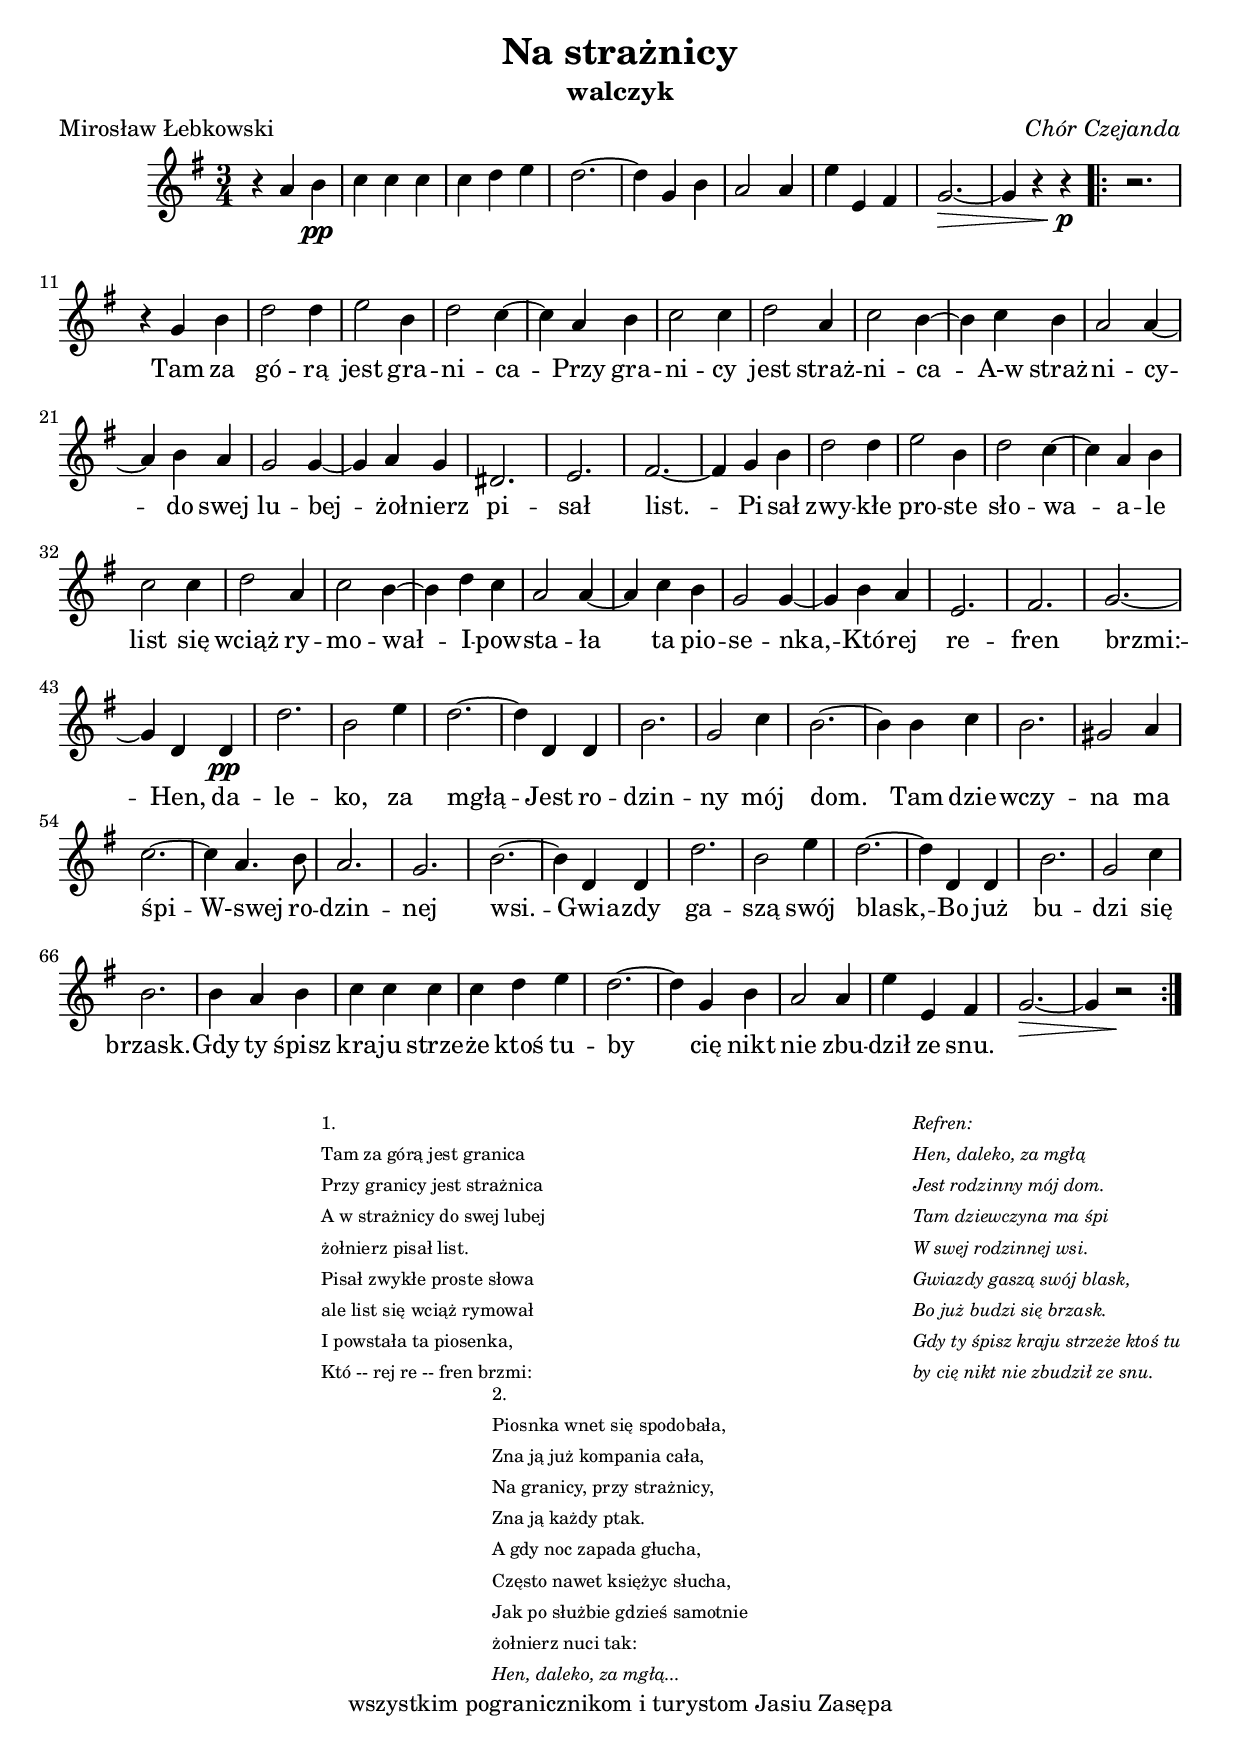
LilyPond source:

% Projekt "Henryk" - Henryk Kulesza, Zbigniew Kulesza
%
% http://knapp.pb.edu.pl/knapp/pub/Main/ZbigniewKuleszaHenryk
%
% Na straĹźnicy
% strona 42, zeszyt 1
% 
% Kodowanie: Jan Bratuś, Zielona Góra, 22.03.2006
%
%
\version "2.12.2"
\include "deutsch.ly"

\header{
filename = "na_straznicy.ly"
title = "Na strażnicy"
subtitle = "walczyk"
poet = "Mirosław Łebkowski"
composer = \markup { \wordwrap \italic { "Chór Czejanda" } }
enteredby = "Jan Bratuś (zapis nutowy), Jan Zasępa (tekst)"
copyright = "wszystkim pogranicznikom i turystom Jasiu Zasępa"
}

akordeon = \relative c'' {
  \clef "violin"
  \time 3/4
  \key g \major
  r4 a h \pp |
  c4 c c |
  c4 d e |
  d2.~ |
  d4 g, h |
  a2 a4 |
  e'4 e, fis |
  g2.~  \> |
  g4 r r \! \p |
  \repeat volta 2 {
    r2. |
    r4 g h |
    d2 d4 |
    e2 h4 |
    d2 c4~ |
    c4 a h |
    c2 c4 |
    d2 a4  |
    c2 h4~ |
    h4 c h |
    a2 a4~ |
    a4 h a |
    g2 g4~ |
    g4 a g |
    dis2. |
    e2. |
    fis2.~ |
    fis4 g h |
    d2 d4 |
    e2 h4 |
    d2 c4~|
    c4 a h |
    c2 c4 |
    d2 a4 |
    c2 h4 ~ |
    h4 d c |
    a2 a4~ |
    a4 c h |
    g2 g4~ |
    g4 h a |
    e2. |
    fis2. |
    g2.~ |
    g4 d d  \pp |
    d'2. |
    h2 e4 |
    d2.~ |
    d4 d, d |
    h'2. |
    g2 c4 |
    h2.~ |
    h4 h c |
    h2. |
    gis2 a4 |
    c2.~ |
    c4 a4. h8 |
    a2. |
    g2. |
    h2.~ |
    h4 d, d |
    d'2. |
    h2 e4 |
    d2.~|
    d4 d, d |
    h'2. |
    g2 c4 |
    h2. |
    h4 a h |
    c c c |
    c d e |
    d2.~|
    d4 g, h |
    a2 a4 |
    e' e, fis |
    g2.~ \>|
    g4 r2 \!|
  }
\addlyrics { 
Tam za gó -- rą jest gra -- ni -- ca --
Przy gra -- ni -- cy jest straż -- ni -- ca --
A-w straż -- ni -- cy -- do swej lu -- bej --
żoł -- nierz pi -- sał list. --

Pi -- sał zwy -- kłe pro -- ste sło -- wa --
a -- le list się wciąż ry -- mo -- wał --
I -- pow -- sta -- ła ta pio -- se -- nka, --
Któ -- rej re -- fren brzmi: --

Hen, da -- le -- ko, za mgłą --
Jest ro -- dzin -- ny mój dom.
Tam dzie -- wczy -- na ma śpi --
W-swej ro -- dzin -- nej wsi. --
Gwia -- zdy ga -- szą swój blask, --
Bo już bu -- dzi się brzask. --  --
Gdy ty śpisz kra -- ju strze -- że ktoś tu --
by cię nikt nie zbu -- dził ze snu.
}
}

\score {
  \context Staff \akordeon
  \layout  {  }
}

\score {
  \unfoldRepeats
  \context Staff \akordeon
\midi {
\context {
\Score
tempoWholesPerMinute = #(ly:make-moment 72 2)
midiMinimumVolume = #0.2
midiMaximumVolume = #0.5
}
}
}

\markup {
\fill-line {
\tiny {
\hspace #1.0
\column {
\line {"1." }
\line {"Tam za górą jest granica" }
\line {"Przy granicy jest strażnica" }
\line {"A w strażnicy do swej lubej" }
\line {"żołnierz pisał list."}
\line {"" }
\line {"Pisał zwykłe proste słowa" }
\line {"ale list się wciąż rymował" }
\line {"I powstała ta piosenka," }
\line {"Któ -- rej re -- fren brzmi:" }
}
\hspace #1
\column {
\line { \italic {"Refren:"}}
\line { \italic {"Hen, daleko, za mgłą"}}
\line { \italic {"Jest rodzinny mój dom."}}
\line { \italic {"Tam dziewczyna ma śpi"}}
\line { \italic {"W swej rodzinnej wsi."}}
\line { \italic {"Gwiazdy gaszą swój blask,"}}
\line { \italic {"Bo już budzi się brzask."}}
\line { \italic {"Gdy ty śpisz kraju strzeże ktoś tu"}}
\line { \italic {"by cię nikt nie zbudził ze snu."}}
}
}
}
}

\markup {
\fill-line {
\tiny {
\hspace #1.0
\column {
\line {"" }
\line {"2." }
\line {"Piosnka wnet się spodobała," }
\line {"Zna ją już kompania cała," }
\line {"Na granicy, przy strażnicy," }
\line {"Zna ją każdy ptak." }
\line {"" }
\line {"A gdy noc zapada głucha," }
\line {"Często nawet księżyc słucha," }
\line {"Jak po służbie gdzieś samotnie" }
\line {"żołnierz nuci tak:" }
\line { \italic {"Hen, daleko, za mgłą..."}}
}
\hspace #1
}
}
}

\markup {
\fill-line {
\tiny {
\hspace #1.0
\column {
\line {"" }
\line {"3." }
\line {"Dni w żołnierskim płyną trudzie," }
\line {"było lato, przyszedł grudzień." }
\line {"Już strażnicę przy granicy" }
\line {"śnieżny okrył płaszcz." }
\line {"" }
\line {"Czasem w noc od śniegu białą" }
\line {"nad granicą padną strzały." }
\line {"Śpij spokojnie, moja miła." }
\line {"dzielna czuwa straż." }
\line { \italic {"Hen, daleko, za mgłą..."}}
}
\hspace #1
}
}
}
